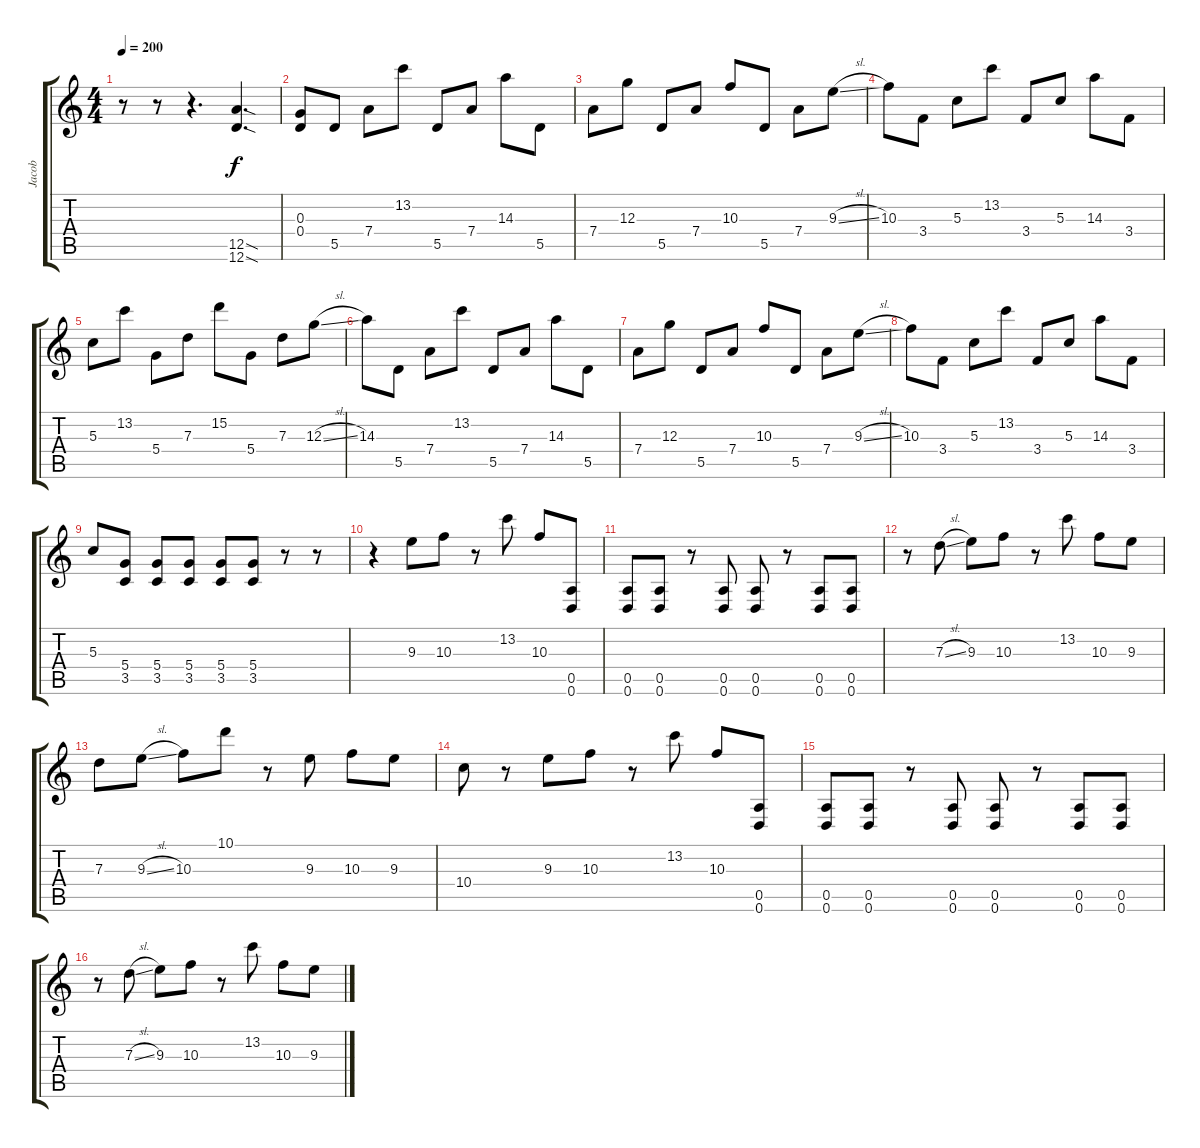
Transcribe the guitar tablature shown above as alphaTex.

\track ("Jacob" "Jacob") {instrument overdrivenguitar}
\staff {score tabs}
\tuning (E4 B3 G3 D3 A2 D2) {hide}
\ts (4 4)
\tempo 200
\clef g2
\ks c
r.8{dy f} r.8 r.4{d} (12.5{sod} 12.6{sod}).4{d} |
(0.3 0.4{t}).8 5.5.8 7.4.8 13.2.8 5.5.8 7.4.8 14.3.8 5.5.8 |
7.4.8 12.3.8 5.5.8 7.4.8 10.3.8 5.5.8 7.4.8 9.3{sl}.8 |
10.3.8 3.4.8 5.3.8 13.2.8 3.4.8 5.3.8 14.3.8 3.4.8 |
5.3.8 13.2.8 5.4.8 7.3.8 15.2.8 5.4.8 7.3.8 12.3{sl}.8 |
14.3.8 5.5.8 7.4.8 13.2.8 5.5.8 7.4.8 14.3.8 5.5.8 |
7.4.8 12.3.8 5.5.8 7.4.8 10.3.8 5.5.8 7.4.8 9.3{sl}.8 |
10.3.8 3.4.8 5.3.8 13.2.8 3.4.8 5.3.8 14.3.8 3.4.8 |
5.3.8 (5.4 3.5).8 (5.4 3.5).8 (5.4 3.5).8 (5.4 3.5).8 (5.4 3.5).8 r.8 r.8 |
r.4 9.3.8 10.3.8 r.8 13.2.8 10.3.8 (0.5 0.6).8 |
(0.5 0.6).8 (0.5 0.6).8 r.8 (0.5 0.6).8 (0.5 0.6).8 r.8 (0.5 0.6).8 (0.5 0.6).8 |
r.8 7.3{sl}.8 9.3.8 10.3.8 r.8 13.2.8 10.3.8 9.3.8 |
7.3.8 9.3{sl}.8 10.3.8 10.1.8 r.8 9.3.8 10.3.8 9.3.8 |
10.4.8 r.8 9.3.8 10.3.8 r.8 13.2.8 10.3.8 (0.5 0.6).8 |
(0.5 0.6).8 (0.5 0.6).8 r.8 (0.5 0.6).8 (0.5 0.6).8 r.8 (0.5 0.6).8 (0.5 0.6).8 |
r.8 7.3{sl}.8 9.3.8 10.3.8 r.8 13.2.8 10.3.8 9.3.8
